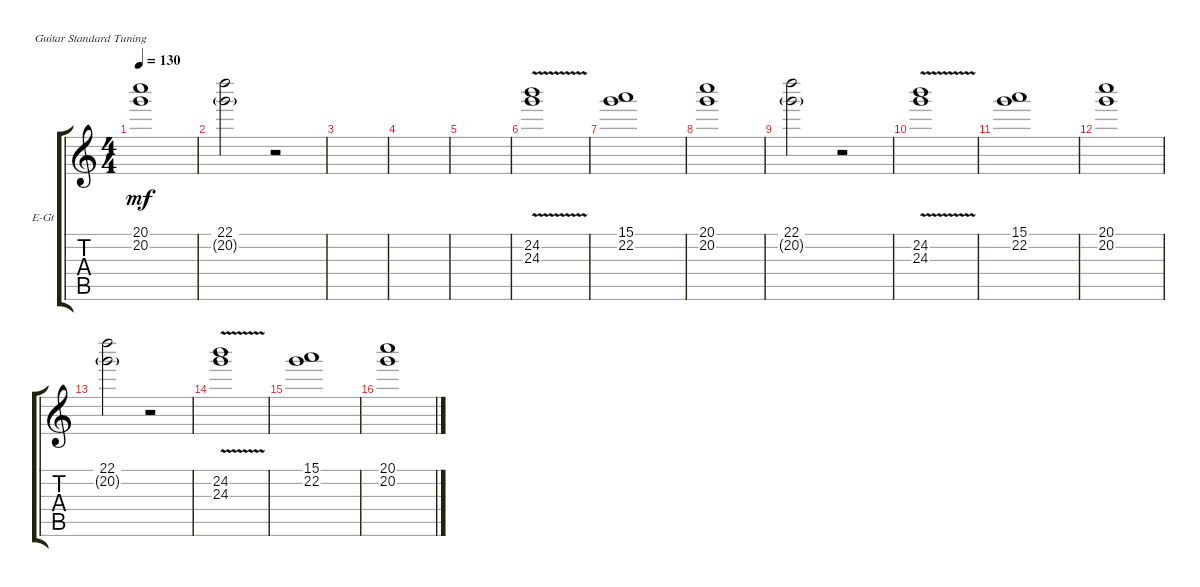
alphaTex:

\defaultSystemsLayout 4
\bracketExtendMode groupsimilarinstruments
\firstSystemTrackNameOrientation horizontal
\otherSystemsTrackNameOrientation horizontal
\track ("Electric Guitar" "E-Gt") {instrument electricguitarclean}
\staff {score tabs}
\tuning (E4 B3 G3 D3 A2 E2)
\ts (4 4)
\tempo 130
\clef g2
\scale
0.333333
\ks c
(20.1 20.2).1{dy mf} |
\scale
0.333333 (20.2{g} 22.1).2 r.2 |
\scale
0.333333 |
|
|
(24.3{v} 24.2{v}).1 |
(15.1 22.2).1 |
(20.1 20.2).1 |
(20.2{g} 22.1).2 r.2 |
(24.3{v} 24.2{v}).1 |
(15.1 22.2).1 |
(20.1 20.2).1 |
(20.2{g} 22.1).2 r.2 |
(24.3{v} 24.2{v}).1 |
(15.1 22.2).1 |
(20.1 20.2).1
